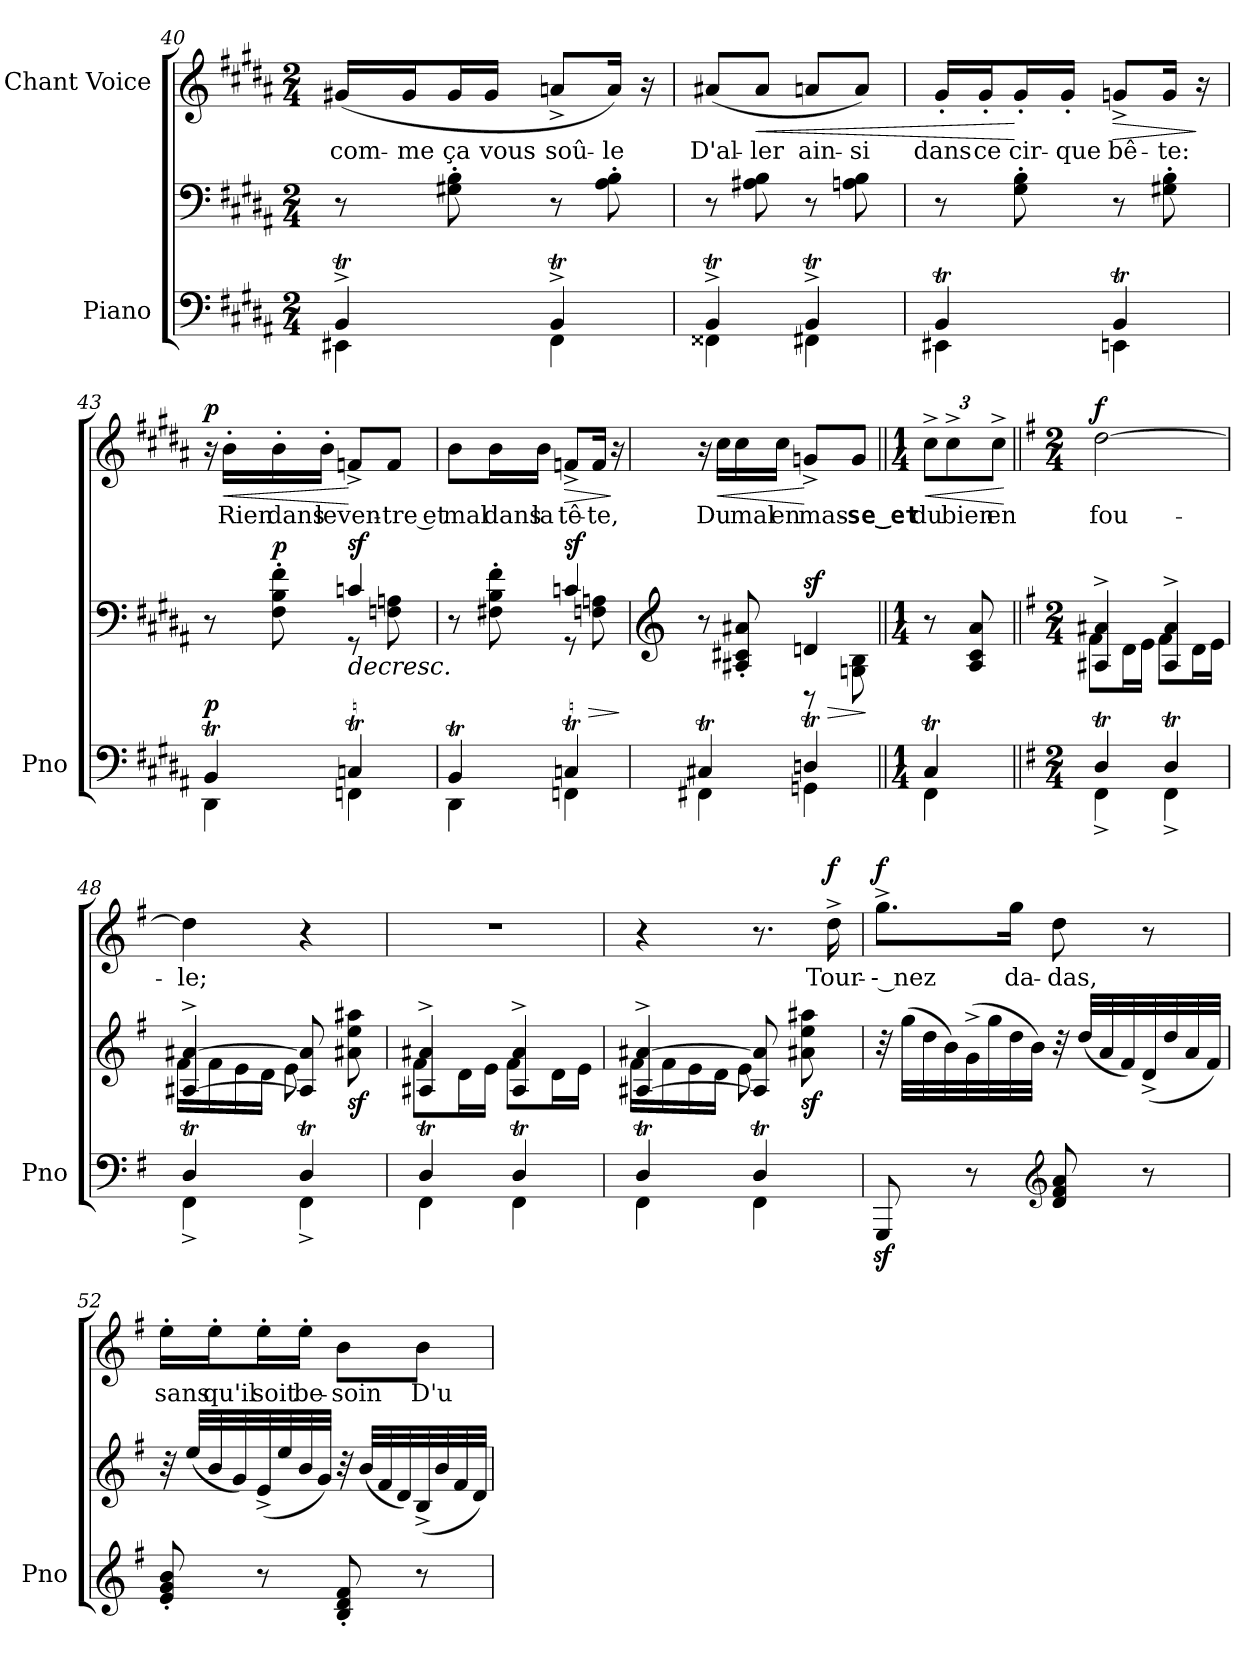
**kern	**kern	**dynam	**kern	**text	**dynam
*part2	*part2	*part2	*part1	*part1	*part1
*staff3	*staff2	*staff2/3	*staff1	*staff1	*staff1
*I"Piano	*	*	*I"Chant Voice	*	*
*I'Pno	*	*	*	*	*
*clefF4	*clefF4	*	*clefG2	*	*
*k[f#c#g#d#a#]	*k[f#c#g#d#a#]	*	*k[f#c#g#d#a#]	*	*
*M2/4	*M2/4	*	*M2/4	*	*
=40	=40	=40	=40	=40	=40
*^	*	*	*	*	*
!	!	!	!	!	!LO:LY:b	!
4BBT^/	4EE#X\	8r	.	(>16g#X/LL	com-	.
!	!	!	!	!	!LO:LY:b	!
.	.	.	.	16g#/J	-me	.
!	!	!	!	!	!LO:LY:b	!
.	.	8G#X\' 8B\'	.	16g#/L	ça	.
!	!	!	!	!	!LO:LY:b	!
.	.	.	.	16g#/JJ	vous	.
!	!	!	!	!	!LO:LY:b	!
4BBT^/	4FF#\	8r	.	8an^/L	soû-	.
!	!	!	!	!	!LO:LY:b	!
.	.	8A#\' 8B\'	.	16a/Jk)	-le	.
.	.	.	.	16r	.	.
=41	=41	=41	=41	=41	=41	=41
!	!	!	!	!	!LO:LY:b	!
4BBT^/	4FF##X\	8r	.	(>8a#X/L	D'al-	.
!	!	!	!	!	!LO:LY:b	!LO:HP:b
.	.	8A#X\ 8B\	.	8a#/J	-ler	<
!	!	!	!	!	!LO:LY:b	!
4BBT^/	4FF#X\	8r	.	8an/L	ain-	.
!	!	!	!	!	!LO:LY:b	!
.	.	8An\ 8B\	.	8a/J)	-si	.
=42	=42	=42	=42	=42	=42	=42
!	!	!	!	!	!LO:LY:b	!
4BBT/	4EE#X\	8r	.	16g#'/LL	dans	.
!	!	!	!	!	!LO:LY:b	!
.	.	.	.	16g#'/J	ce	.
!	!	!	!	!	!LO:LY:b	!
.	.	8G#\' 8B\'	.	16g#'/L	cir-	[
!	!	!	!	!	!LO:LY:b	!
.	.	.	.	16g#'/JJ	-que	.
!	!	!	!	!	!LO:LY:b	!LO:HP:b
4BBT/	4EEn\	8r	.	8gn^/L	bê-	>
!	!	!	!	!	!LO:LY:b	!
.	.	8G#X\' 8B\'	.	16g/Jk	-te:	.
.	.	.	.	16r	.	]
!!LO:PB:g=z
=43	=43	=43	=43	=43	=43	=43
*	*	*^	*	*	*	*
!	!	!	!	!LO:DY:a=2	!	!	!LO:DY:a
4BBT/	4DD#\	8r	4ryy	p	16r	.	p
!	!	!	!	!	!	!LO:LY:b	!LO:HP:b
.	.	.	.	.	16b'\LL	Rien	<
!	!	!	!	!LO:DY:a	!	!LO:LY:b	!
.	.	8F#\' 8B\' 8f#\'	.	p	16b'\	dans	.
!	!	!	!	!	!	!LO:LY:b	!
.	.	.	.	.	16b'\JJ	le	.
!	!	!	!	!LO:HP:b	!	!LO:LY:b	!
!	!	!	!	!LO:DY:n=1:a	!	!	!
4CnT/	4FFn\	8rGG	4cn/	> sf	8fn^/L	ven-	[
!	!	!	!	!	!	!LO:LY:b	!
.	.	8Fn\ 8An\	.	.	8f/J	-tre et	.
=44	=44	=44	=44	=44	=44	=44	=44
!	!	!	!	!	!	!LO:LY:b	!
4BBT/	4DD#\	8r	4ryy	.	8b\L	mal	.
!	!	!	!	!	!	!LO:LY:b	!
.	.	8F#X\' 8B\' 8f#\'	.	.	16b\L	dans	.
!	!	!	!	!	!	!LO:LY:b	!
.	.	.	.	.	16b\JJ	la	.
!	!	!	!	!LO:HP:b	!	!LO:LY:b	!LO:HP:b
!	!	!	!	!LO:DY:n=1:a	!	!	!
4CnT/	4FFn\	8rGG	4cn/	> sf	8fn^/L	tê-	>
!	!	!	!	!	!	!LO:LY:b	!
.	.	8Fn\ 8An\	.	.	16f/Jk	-te,	.
.	.	.	.	.	16r	.	]
*v	*v	*	*	*	*	*	*
*	*v	*v	*	*	*	*
.	.	]	.	.	.
=45	=45	=45	=45	=45	=45
*	*clefG2	*	*	*	*
*^	*^	*	*	*	*
4C#XT/	4FF#X\	8r	4ryy	.	16r	.	.
!	!	!	!	!	!	!LO:LY:b	!LO:HP:b
.	.	.	.	.	16cc#\LL	Du	<
!	!	!	!	!	!	!LO:LY:b	!
.	.	8A#X/' 8c#X/' 8a#X/'	.	.	16cc#\	mal	.
!	!	!	!	!	!	!LO:LY:b	!
.	.	.	.	.	16cc#\JJ	en	.
!	!	!	!	!LO:HP:b	!	!LO:LY:b	!
!	!	!	!	!LO:DY:n=1:a	!	!	!
4DnT/	4GGn\	8rBB	4dn/	> sf	8gn^/L	mas-	[
!	!	!	!	!	!	!LO:LY:b	!
.	.	8Gn\ 8B\	.	.	8g/J	-se‿et	.
*v	*v	*	*	*	*	*	*
*	*v	*v	*	*	*	*
.	.	]	.	.	.
=46||	=46||	=46||	=46||	=46||	=46||
*M1/4	*M1/4	*	*M1/4	*	*
*^	*	*	*	*	*
!	!	!	!	!	!LO:LY:b	!LO:HP:b
4C#T/	4FF#\	8r	.	12cc#^\L	du	<
!	!	!	!	!	!LO:LY:b	!
.	.	.	.	12cc#^\	bien	.
.	.	8A#/ 8c#/ 8a#/	]	.	.	.
!	!	!	!	!	!LO:LY:b	!
.	.	.	.	12cc#^\J	en	.
*v	*v	*	*	*	*	*
.	.	.	.	.	[
!!LO:LB:g=z
=47||	=47||	=47||	=47||	=47||	=47||
*k[f#]	*k[f#]	*	*k[f#]	*	*
*M2/4	*M2/4	*	*M2/4	*	*
*^	*^	*	*	*	*
!	!	!	!	!	!	!LO:LY:b	!LO:DY:a
4DT/	4FF#^\	4A#X/^ 4a#X/^	8f#\L	.	[2dd\	fou-	f
.	.	.	16d\L	.	.	.	.
.	.	.	16e\JJ	.	.	.	.
4DT/	4FF#^\	4A#/^ 4a#/^	8f#\L	.	.	.	.
.	.	.	16d\L	.	.	.	.
.	.	.	16e\JJ	.	.	.	.
=48	=48	=48	=48	=48	=48	=48	=48
!	!	!	!	!	!	!LO:LY:b	!
4DT/	4FF#^\	[4A#X/^ [4a#X/^	16f#\LL	.	4dd\]	-le;	.
.	.	.	16f#\	.	.	.	.
.	.	.	16e\	.	.	.	.
.	.	.	16d\JJ	.	.	.	.
4DT/	4FF#^\	8A#/] 8a#/]	8e\	.	4r	.	.
!	!	!	!	!LO:DY:b	!	!	!
.	.	8a#X\ 8ee\ 8aa#X\	8ryy	sf	.	.	.
=49	=49	=49	=49	=49	=49	=49	=49
4DT/	4FF#\	4A#X/^ 4a#X/^	8f#\L	.	2r	.	.
.	.	.	16d\L	.	.	.	.
.	.	.	16e\JJ	.	.	.	.
4DT/	4FF#\	4A#/^ 4a#/^	8f#\L	.	.	.	.
.	.	.	16d\L	.	.	.	.
.	.	.	16e\JJ	.	.	.	.
=50	=50	=50	=50	=50	=50	=50	=50
4DT/	4FF#\	[4A#X/^ [4a#X/^	16f#\LL	.	4r	.	.
.	.	.	16f#\	.	.	.	.
.	.	.	16e\	.	.	.	.
.	.	.	16d\JJ	.	.	.	.
4DT/	4FF#\	8A#/] 8a#/]	8e\	.	8.r	.	.
!	!	!	!	!LO:DY:b	!	!	!
.	.	8a#X\ 8ee\ 8aa#X\	8ryy	sf	.	.	.
!	!	!	!	!	!	!LO:LY:b	!LO:DY:a
.	.	.	.	.	16dd^\	Tour-	f
*v	*v	*	*	*	*	*	*
*	*v	*v	*	*	*	*
!!LO:LB:g=z
=51	=51	=51	=51	=51	=51
!	!	!	!	!LO:LY:b	!LO:DY:a
8GGGz</	32r	.	8.gg^\L	-- nez	f
.	(>32gg\LLL	.	.	.	.
.	32dd\	.	.	.	.
.	32b\)	.	.	.	.
8r	(>32g^\	.	.	.	.
.	32gg\	.	.	.	.
!	!	!	!	!LO:LY:b	!
.	32dd\	.	16gg\Jk	da-	.
.	32b\JJJ)	.	.	.	.
*clefG2	*	*	*	*	*
!	!	!	!	!LO:LY:b	!
8d/ 8f#/ 8a/	32r	.	8dd\	-das,	.
.	(<32dd/LLL	.	.	.	.
.	32a/	.	.	.	.
.	32f#/)	.	.	.	.
8r	(<32d^/	.	8r	.	.
.	32dd/	.	.	.	.
.	32a/	.	.	.	.
.	32f#/JJJ)	.	.	.	.
=52	=52	=52	=52	=52	=52
!	!	!	!	!LO:LY:b	!
8e/' 8g/' 8b/'	32r	.	16ee'\LL	sans	.
.	(<32ee/LLL	.	.	.	.
!	!	!	!	!LO:LY:b	!
.	32b/	.	16ee'\J	qu'il	.
.	32g/)	.	.	.	.
!	!	!	!	!LO:LY:b	!
8r	(<32e^/	.	16ee'\L	soit	.
.	32ee/	.	.	.	.
!	!	!	!	!LO:LY:b	!
.	32b/	.	16ee'\JJ	be-	.
.	32g/JJJ)	.	.	.	.
!	!	!	!	!LO:LY:b	!
8B/' 8d/' 8f#/'	32r	.	8b\L	-soin	.
.	(<32b/LLL	.	.	.	.
.	32f#/	.	.	.	.
.	32d/)	.	.	.	.
!	!	!	!	!LO:LY:b	!
8r	(<32B^/	.	8b\J	D'u-	.
.	32b/	.	.	.	.
.	32f#/	.	.	.	.
.	32d/JJJ)	.	.	.	.
=	=	=	=	=	=
*-	*-	*-	*-	*-	*-
